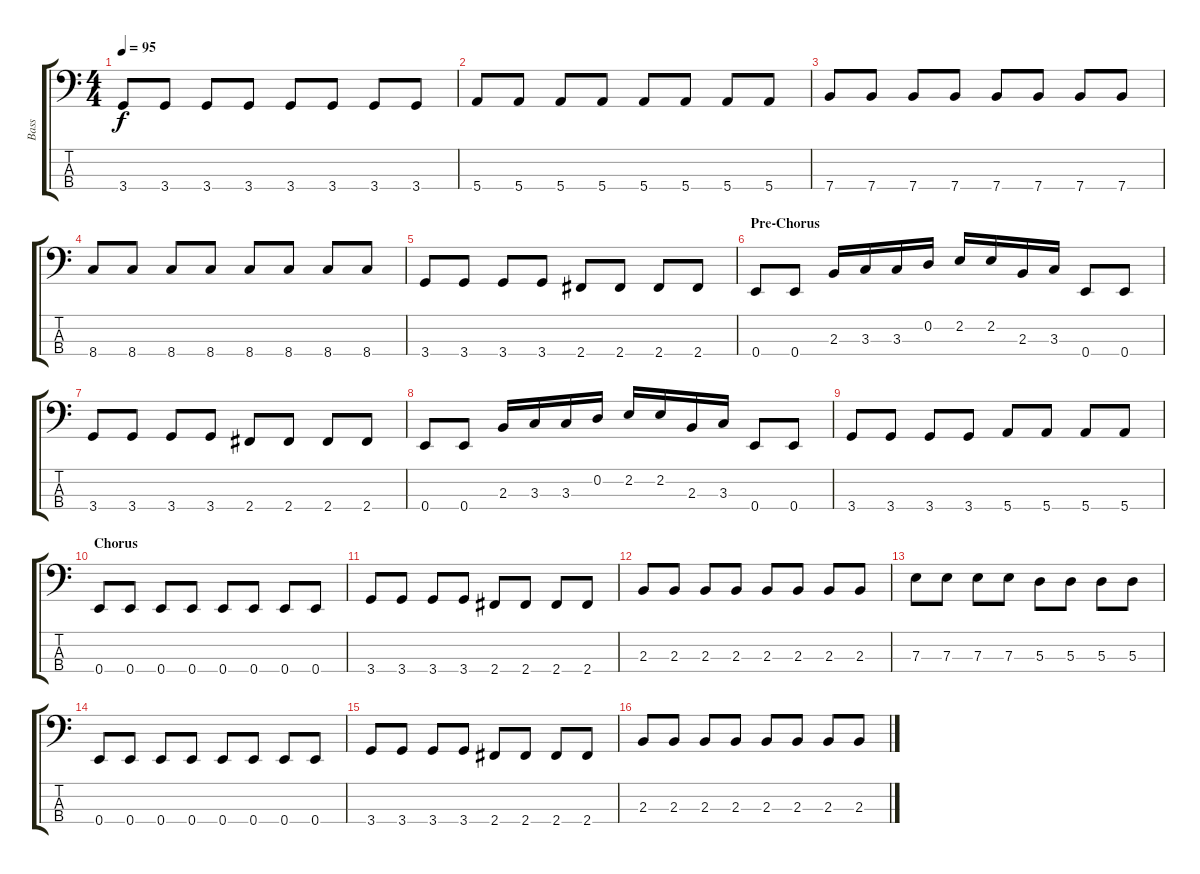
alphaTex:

\track ("Bass" "Bass") {instrument electricbassfinger}
\staff {score tabs}
\tuning (G2 D2 A1 E1) {hide}
\ts (4 4)
\tempo 95
\clef f4
\ks c
3.4.8{dy f} 3.4.8 3.4.8 3.4.8 3.4.8 3.4.8 3.4.8 3.4.8 |
5.4.8 5.4.8 5.4.8 5.4.8 5.4.8 5.4.8 5.4.8 5.4.8 |
7.4.8 7.4.8 7.4.8 7.4.8 7.4.8 7.4.8 7.4.8 7.4.8 |
8.4.8 8.4.8 8.4.8 8.4.8 8.4.8 8.4.8 8.4.8 8.4.8 |
3.4.8 3.4.8 3.4.8 3.4.8 2.4.8 2.4.8 2.4.8 2.4.8 |
\section ("" "Pre-Chorus")
0.4.8 0.4.8 2.3.16 3.3.16 3.3.16 0.2.16 2.2.16 2.2.16 2.3.16 3.3.16 0.4.8 0.4.8 |
3.4.8 3.4.8 3.4.8 3.4.8 2.4.8 2.4.8 2.4.8 2.4.8 |
0.4.8 0.4.8 2.3.16 3.3.16 3.3.16 0.2.16 2.2.16 2.2.16 2.3.16 3.3.16 0.4.8 0.4.8 |
3.4.8 3.4.8 3.4.8 3.4.8 5.4.8 5.4.8 5.4.8 5.4.8 |
\section ("" "Chorus")
0.4.8 0.4.8 0.4.8 0.4.8 0.4.8 0.4.8 0.4.8 0.4.8 |
3.4.8 3.4.8 3.4.8 3.4.8 2.4.8 2.4.8 2.4.8 2.4.8 |
2.3.8 2.3.8 2.3.8 2.3.8 2.3.8 2.3.8 2.3.8 2.3.8 |
7.3.8 7.3.8 7.3.8 7.3.8 5.3.8 5.3.8 5.3.8 5.3.8 |
0.4.8 0.4.8 0.4.8 0.4.8 0.4.8 0.4.8 0.4.8 0.4.8 |
3.4.8 3.4.8 3.4.8 3.4.8 2.4.8 2.4.8 2.4.8 2.4.8 |
2.3.8 2.3.8 2.3.8 2.3.8 2.3.8 2.3.8 2.3.8 2.3.8
